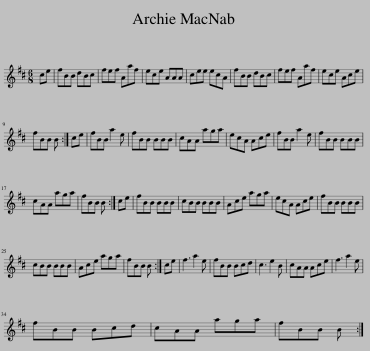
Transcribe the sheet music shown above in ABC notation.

X:1
L:1/8
M:6/8
I:linebreak $
K:Bmin
V:1 treble
V:1
 ce | fBB dBc | fef Aaf | ece AAA | cee ecA | %5
 fBB dBc | fef Aaf | ece Ace |$ fBB B :| ce | %10
 fBB a2 e | fBB BBB | cAA aga | ecA Ace | fBB a2 e | %15
 fBB BBB |$ cAA aga | fBB B :| ce | fBB BBB | %20
 cBB BBB | Ace aga | ecA Ace | fBB BBB |$ cBB BBB | %25
 Ace aga | fBB B :| ce | f3 a2 e | fBB Bcd | %30
 c3 e2 B | cAA Ace | f3 a2 e |$ fBB Bcd | cAA aga | %35
 fBB B :| %36
